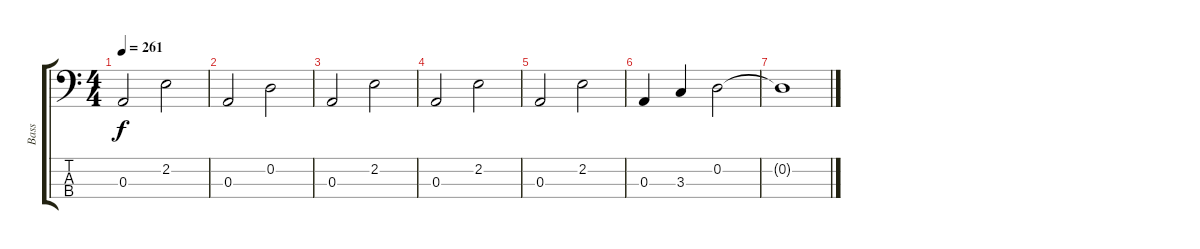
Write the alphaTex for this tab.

\track ("Bass" "Bass") {instrument electricbassfinger}
\staff {score tabs}
\tuning (G2 D2 A1 E1) {hide}
\ts (4 4)
\tempo 261
\clef f4
\ks c
0.3.2{dy f} 2.2.2 |
0.3.2 0.2.2 |
0.3.2 2.2.2 |
0.3.2 2.2.2 |
0.3.2 2.2.2 |
0.3.4 3.3.4 0.2.2 |
0.2{t}.1
